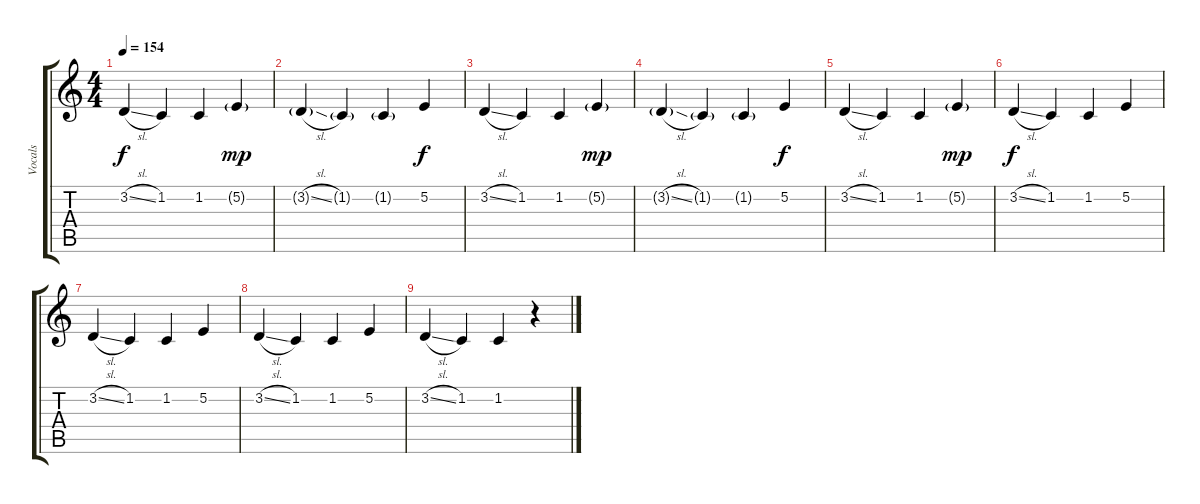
\track (" Vocals" " Vocals") {instrument lead1square}
\staff {score tabs}
\tuning (E4 B3 G3 D3 A2 E2) {hide}
\ts (4 4)
\tempo 154
\clef g2
\ks c
3.2{sl}.4{dy f} 1.2.4 1.2.4 5.2{g}.4{dy mp} |
3.2{sl g}.4{volume 6} 1.2{g}.4 1.2{g}.4 5.2.4{dy f} |
3.2{sl}.4 1.2.4 1.2.4 5.2{g}.4{dy mp} |
3.2{sl g}.4 1.2{g}.4 1.2{g}.4 5.2.4{dy f} |
3.2{sl}.4 1.2.4 1.2.4 5.2{g}.4{dy mp} |
3.2{sl}.4{dy f volume 1} 1.2.4 1.2.4 5.2.4 |
3.2{sl}.4 1.2.4 1.2.4 5.2.4 |
3.2{sl}.4 1.2.4 1.2.4 5.2.4 |
3.2{sl}.4 1.2.4 1.2.4 r.4
